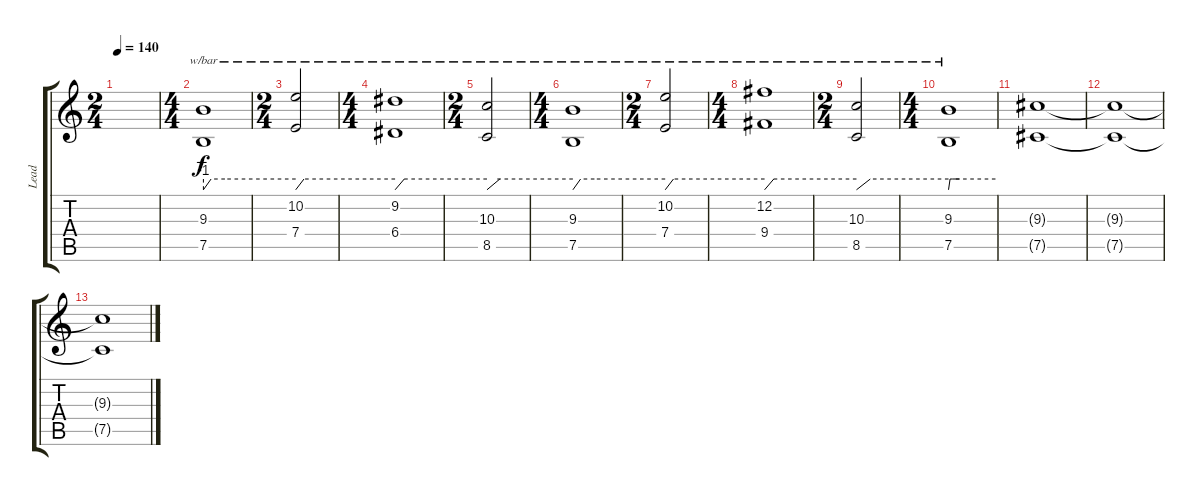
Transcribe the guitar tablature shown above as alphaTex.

\track ("Lead" "Lead") {instrument distortionguitar}
\staff {score tabs}
\tuning (Db4 Ab3 E3 B2 Gb2 Db2) {hide}
\ts (2 4)
\tempo 140
\clef g2
\ks c
|
\ts (4 4)
(9.3 7.5).1{tbe (custom default 0 -4 5 0 14 0 60 0) volume 12} |
\ts (2 4)
(10.2 7.4).2{tbe (custom default 0 -4 5 0 60 0)} |
\ts (4 4)
(9.2 6.4).1{tbe (custom default 0 -4 6 0 60 0)} |
\ts (2 4)
(10.3 8.5).2{tbe (custom default 0 -4 9 0 60 0)} |
\ts (4 4)
(9.3 7.5).1{tbe (custom default 0 -4 5 0 14 0 60 0)} |
\ts (2 4)
(10.2 7.4).2{tbe (custom default 0 -4 5 0 60 0)} |
\ts (4 4)
(12.2 9.4).1{tbe (custom default 0 -4 6 0 60 0)} |
\ts (2 4)
(10.3 8.5).2{tbe (custom default 0 -4 9 0 60 0)} |
\ts (4 4)
(9.3 7.5).1{tbe (custom default 0 -4 2 0 5 0 14 0 60 0) volume 12} |
(9.3{t} 7.5{t}).1 |
(9.3{t} 7.5{t}).1{volume 0} |
(9.3{t} 7.5{t}).1
